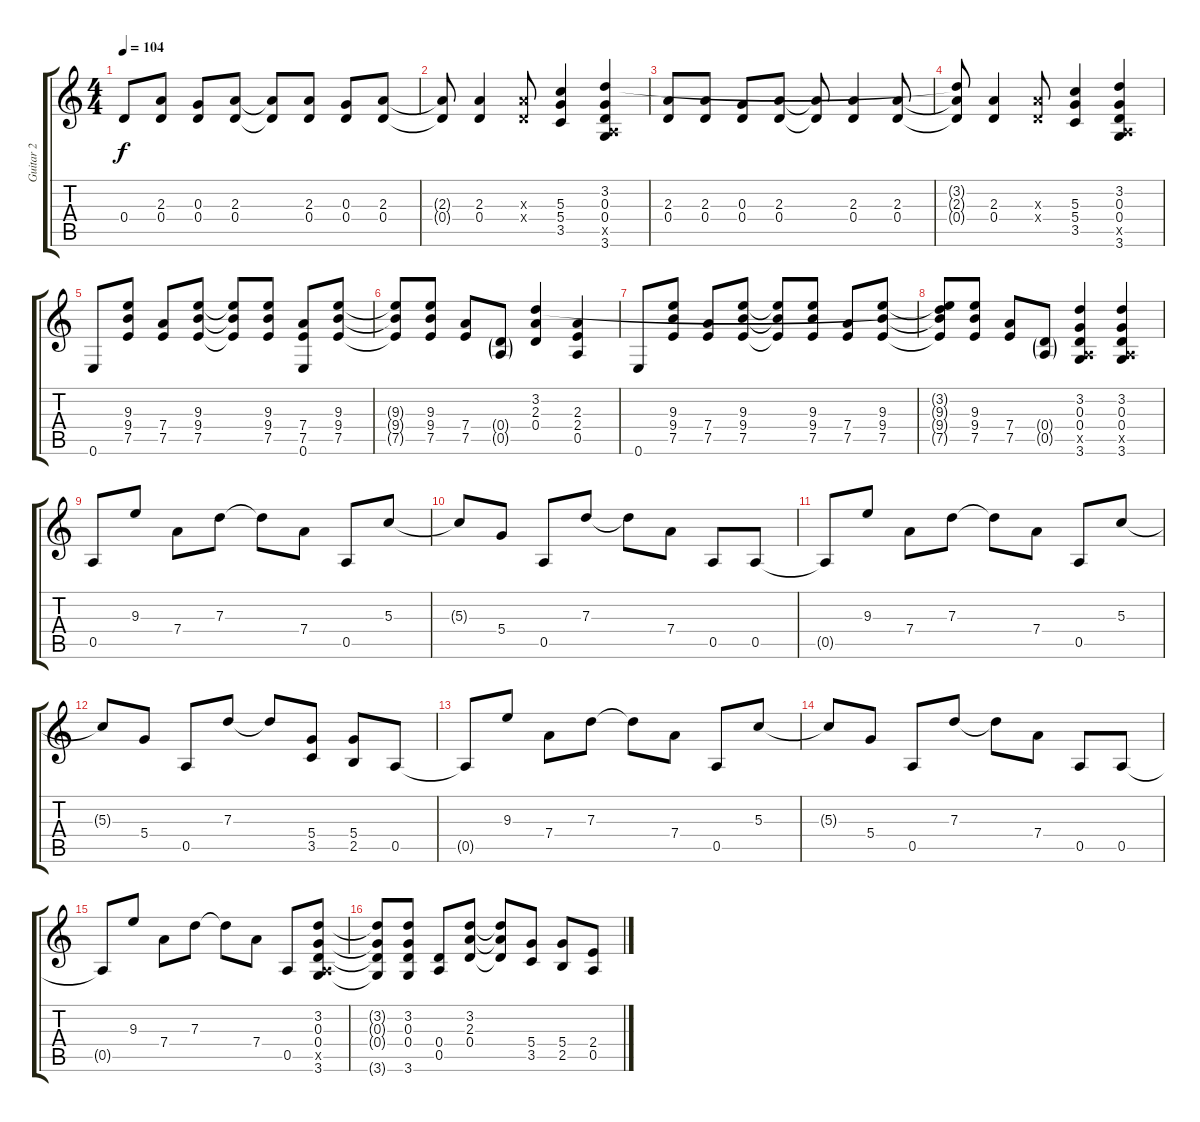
\track ("Guitar 2" "Guitar 2") {instrument overdrivenguitar}
\staff {score tabs}
\tuning (E4 B3 G3 D3 A2 E2) {hide}
\ts (4 4)
\tempo 104
\clef g2
\ks c
0.4.8{dy f} (2.3 0.4).8 (0.3 0.4).8 (2.3 0.4).8 (2.3{t} 0.4{t}).8 (2.3 0.4).8 (0.3 0.4).8 (2.3 0.4).8 |
(2.3{t} 0.4{t}).8 (2.3 0.4).4 (2.3{x} 0.4{x}).8 (5.3 5.4 3.5).4 (3.2 0.3 0.4 0.5{x} 3.6).4 |
(2.3 0.4).8 (2.3 0.4).8 (0.3 0.4).8 (2.3 0.4).8 (2.3{t} 0.4{t}).8 (2.3 0.4).4 (2.3 0.4).8 |
(3.2{t} 2.3{t} 0.4{t}).8 (2.3 0.4).4 (2.3{x} 0.4{x}).8 (5.3 5.4 3.5).4 (3.2 0.3 0.4 0.5{x} 3.6).4 |
0.6.8 (9.3 9.4 7.5).8 (7.4 7.5).8 (9.3 9.4 7.5).8 (9.3{t} 9.4{t} 7.5{t}).8 (9.3 9.4 7.5).8 (7.4 7.5 0.6).8 (9.3 9.4 7.5).8 |
(9.3{t} 9.4{t} 7.5{t}).8 (9.3 9.4 7.5).8 (7.4 7.5).8 (0.4{g} 0.5{g}).8 (3.2 2.3 0.4).4 (2.3 2.4 0.5).4 |
0.6.8 (9.3 9.4 7.5).8 (7.4 7.5).8 (9.3 9.4 7.5).8 (9.3{t} 9.4{t} 7.5{t}).8 (9.3 9.4 7.5).8 (7.4 7.5).8 (9.3 9.4 7.5).8 |
(3.2{t} 9.3{t} 9.4{t} 7.5{t}).8 (9.3 9.4 7.5).8 (7.4 7.5).8 (0.4{g} 0.5{g}).8 (3.2 0.3 0.4 0.5{x} 3.6).4 (3.2 0.3 0.4 0.5{x} 3.6).4 |
0.5.8 9.3.8 7.4.8 7.3.8 7.3{t}.8 7.4.8 0.5.8 5.3.8 |
5.3{t}.8 5.4.8 0.5.8 7.3.8 7.3{t}.8 7.4.8 0.5.8 0.5.8 |
0.5{t}.8 9.3.8 7.4.8 7.3.8 7.3{t}.8 7.4.8 0.5.8 5.3.8 |
5.3{t}.8 5.4.8 0.5.8 7.3.8 7.3{t}.8 (5.4 3.5).8 (5.4 2.5).8 0.5.8 |
0.5{t}.8 9.3.8 7.4.8 7.3.8 7.3{t}.8 7.4.8 0.5.8 5.3.8 |
5.3{t}.8 5.4.8 0.5.8 7.3.8 7.3{t}.8 7.4.8 0.5.8 0.5.8 |
0.5{t}.8 9.3.8 7.4.8 7.3.8 7.3{t}.8 7.4.8 0.5.8 (3.2 0.3 0.4 0.5{x} 3.6).8 |
(3.2{t} 0.3{t} 0.4{t} 3.6{t}).8 (3.2 0.3 0.4 3.6).8 (0.4 0.5).8 (3.2 2.3 0.4).8 (3.2{t} 2.3{t} 0.4{t}).8 (5.4 3.5).8 (5.4 2.5).8 (2.4 0.5).8
